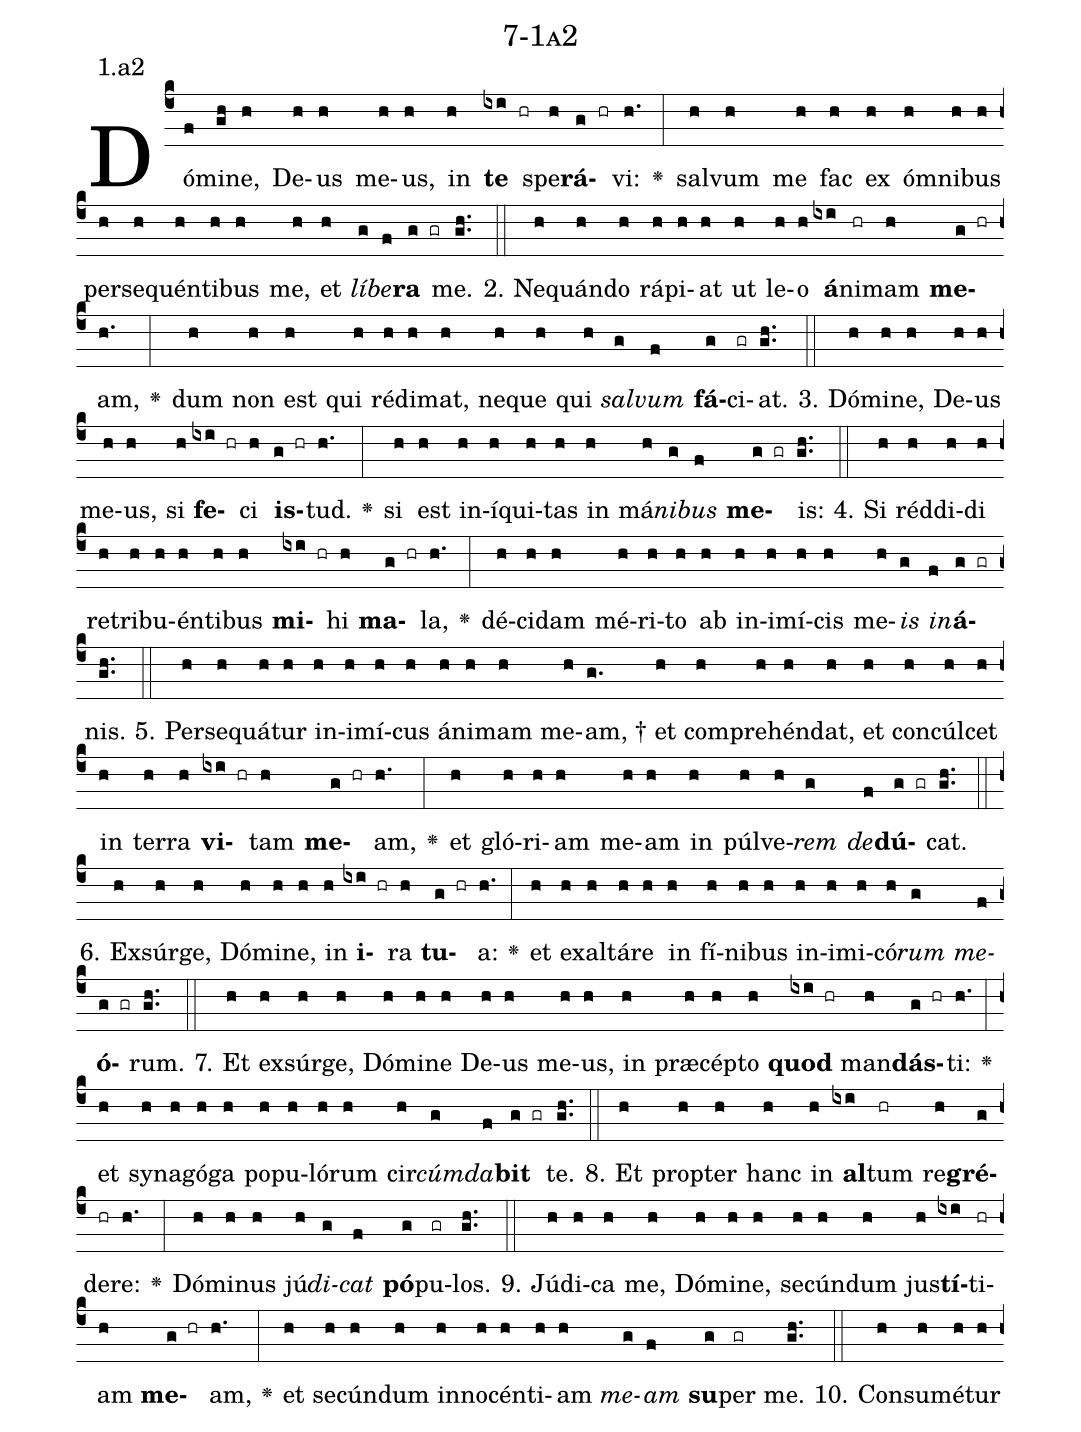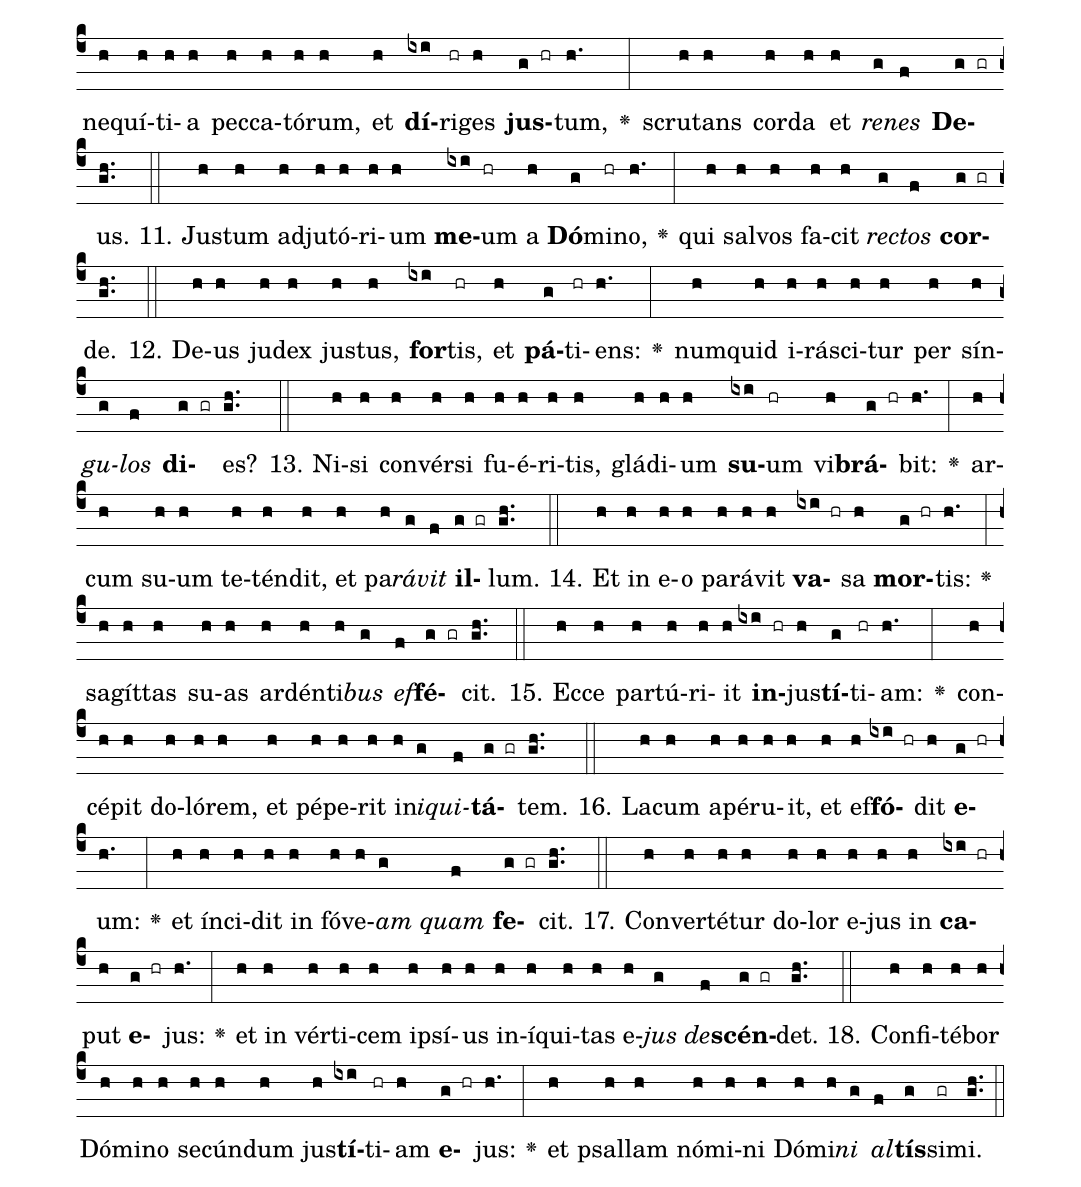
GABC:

name: 7-1a2;
annotation: 1.a2;
%%
(c4)Dó(f)mi(gh)ne,(h) De(h)us(h) me(h)us,(h) in(h) <b>te</b>(ixi hr) spe(h)<b>rá</b>(g hr)vi:(h.) <v>\greheightstar</v>(:) sal(h)vum(h) me(h) fac(h) ex(h) óm(h)ni(h)bus(h) per(h)se(h)quén(h)ti(h)bus(h) me,(h) et(h) <i>lí</i>(g)<i>be</i>(f)<b>ra</b>(g gr) me.(gh..) (::)
2. Ne(h)quán(h)do(h) rá(h)pi(h)at(h) ut(h) le(h)o(h) <b>á</b>(ixi)ni(hr)mam(h) <b>me</b>(g hr)am,(h.) <v>\greheightstar</v>(:) dum(h) non(h) est(h) qui(h) réd(h)i(h)mat,(h) ne(h)que(h) qui(h) <i>sal</i>(g)<i>vum</i>(f) <b>fá</b>(g)ci(gr)at.(gh..) (::)
3. Dó(h)mi(h)ne,(h) De(h)us(h) me(h)us,(h) si(h) <b>fe</b>(ixi hr)ci(h) <b>is</b>(g hr)tud.(h.) <v>\greheightstar</v>(:) si(h) est(h) in(h)í(h)qui(h)tas(h) in(h) má(h)<i>ni</i>(g)<i>bus</i>(f) <b>me</b>(g gr)is:(gh..) (::)
4. Si(h) réd(h)di(h)di(h) re(h)tri(h)bu(h)én(h)ti(h)bus(h) <b>mi</b>(ixi hr)hi(h) <b>ma</b>(g hr)la,(h.) <v>\greheightstar</v>(:) dé(h)ci(h)dam(h) mé(h)ri(h)to(h) ab(h) in(h)i(h)mí(h)cis(h) me(h)<i>is</i>(g) <i>in</i>(f)<b>á</b>(g gr)nis.(gh..) (::)
5. Per(h)se(h)quá(h)tur(h) in(h)i(h)mí(h)cus(h) á(h)ni(h)mam(h) me(h)am, †(g.) et(h) com(h)pre(h)hén(h)dat,(h) et(h) con(h)cúl(h)cet(h) in(h) ter(h)ra(h) <b>vi</b>(ixi hr)tam(h) <b>me</b>(g hr)am,(h.) <v>\greheightstar</v>(:) et(h) gló(h)ri(h)am(h) me(h)am(h) in(h) púl(h)ve(h)<i>rem</i>(g) <i>de</i>(f)<b>dú</b>(g gr)cat.(gh..) (::)
6. Ex(h)súr(h)ge,(h) Dó(h)mi(h)ne,(h) in(h) <b>i</b>(ixi hr)ra(h) <b>tu</b>(g hr)a:(h.) <v>\greheightstar</v>(:) et(h) ex(h)al(h)tá(h)re(h) in(h) fí(h)ni(h)bus(h) in(h)i(h)mi(h)có(h)<i>rum</i>(g) <i>me</i>(f)<b>ó</b>(g gr)rum.(gh..) (::)
7. Et(h) ex(h)súr(h)ge,(h) Dó(h)mi(h)ne(h) De(h)us(h) me(h)us,(h) in(h) præ(h)cép(h)to(h) <b>quod</b>(ixi hr) man(h)<b>dás</b>(g hr)ti:(h.) <v>\greheightstar</v>(:) et(h) sy(h)na(h)gó(h)ga(h) po(h)pu(h)ló(h)rum(h) cir(h)<i>cúm</i>(g)<i>da</i>(f)<b>bit</b>(g gr) te.(gh..) (::)
8. Et(h) prop(h)ter(h) hanc(h) in(h) <b>al</b>(ixi)tum(hr) re(h)<b>gré</b>(g)de(hr)re:(h.) <v>\greheightstar</v>(:) Dó(h)mi(h)nus(h) jú(h)<i>di</i>(g)<i>cat</i>(f) <b>pó</b>(g)pu(gr)los.(gh..) (::)
9. Jú(h)di(h)ca(h) me,(h) Dó(h)mi(h)ne,(h) se(h)cún(h)dum(h) jus(h)<b>tí</b>(ixi)ti(hr)am(h) <b>me</b>(g hr)am,(h.) <v>\greheightstar</v>(:) et(h) se(h)cún(h)dum(h) in(h)no(h)cén(h)ti(h)am(h) <i>me</i>(g)<i>am</i>(f) <b>su</b>(g)per(gr) me.(gh..) (::)
10. Con(h)su(h)mé(h)tur(h) ne(h)quí(h)ti(h)a(h) pec(h)ca(h)tó(h)rum,(h) et(h) <b>dí</b>(ixi)ri(hr)ges(h) <b>jus</b>(g hr)tum,(h.) <v>\greheightstar</v>(:) scru(h)tans(h) cor(h)da(h) et(h) <i>re</i>(g)<i>nes</i>(f) <b>De</b>(g gr)us.(gh..) (::)
11. Jus(h)tum(h) ad(h)ju(h)tó(h)ri(h)um(h) <b>me</b>(ixi)um(hr) a(h) <b>Dó</b>(g)mi(hr)no,(h.) <v>\greheightstar</v>(:) qui(h) sal(h)vos(h) fa(h)cit(h) <i>rec</i>(g)<i>tos</i>(f) <b>cor</b>(g gr)de.(gh..) (::)
12. De(h)us(h) ju(h)dex(h) jus(h)tus,(h) <b>for</b>(ixi)tis,(hr) et(h) <b>pá</b>(g)ti(hr)ens:(h.) <v>\greheightstar</v>(:) num(h)quid(h) i(h)rá(h)sci(h)tur(h) per(h) sín(h)<i>gu</i>(g)<i>los</i>(f) <b>di</b>(g gr)es?(gh..) (::)
13. Ni(h)si(h) con(h)vér(h)si(h) fu(h)é(h)ri(h)tis,(h) glá(h)di(h)um(h) <b>su</b>(ixi)um(hr) vi(h)<b>brá</b>(g hr)bit:(h.) <v>\greheightstar</v>(:) ar(h)cum(h) su(h)um(h) te(h)tén(h)dit,(h) et(h) pa(h)<i>rá</i>(g)<i>vit</i>(f) <b>il</b>(g gr)lum.(gh..) (::)
14. Et(h) in(h) e(h)o(h) pa(h)rá(h)vit(h) <b>va</b>(ixi hr)sa(h) <b>mor</b>(g hr)tis:(h.) <v>\greheightstar</v>(:) sa(h)gít(h)tas(h) su(h)as(h) ar(h)dén(h)ti(h)<i>bus</i>(g) <i>ef</i>(f)<b>fé</b>(g gr)cit.(gh..) (::)
15. Ec(h)ce(h) par(h)tú(h)ri(h)it(h) <b>in</b>(ixi hr)jus(h)<b>tí</b>(g)ti(hr)am:(h.) <v>\greheightstar</v>(:) con(h)cé(h)pit(h) do(h)ló(h)rem,(h) et(h) pé(h)pe(h)rit(h) in(h)<i>i</i>(g)<i>qui</i>(f)<b>tá</b>(g gr)tem.(gh..) (::)
16. La(h)cum(h) a(h)pé(h)ru(h)it,(h) et(h) ef(h)<b>fó</b>(ixi hr)dit(h) <b>e</b>(g hr)um:(h.) <v>\greheightstar</v>(:) et(h) ín(h)ci(h)dit(h) in(h) fó(h)ve(h)<i>am</i>(g) <i>quam</i>(f) <b>fe</b>(g gr)cit.(gh..) (::)
17. Con(h)ver(h)té(h)tur(h) do(h)lor(h) e(h)jus(h) in(h) <b>ca</b>(ixi hr)put(h) <b>e</b>(g hr)jus:(h.) <v>\greheightstar</v>(:) et(h) in(h) vér(h)ti(h)cem(h) ip(h)sí(h)us(h) in(h)í(h)qui(h)tas(h) e(h)<i>jus</i>(g) <i>de</i>(f)<b>scén</b>(g gr)det.(gh..) (::)
18. Con(h)fi(h)té(h)bor(h) Dó(h)mi(h)no(h) se(h)cún(h)dum(h) jus(h)<b>tí</b>(ixi)ti(hr)am(h) <b>e</b>(g hr)jus:(h.) <v>\greheightstar</v>(:) et(h) psal(h)lam(h) nó(h)mi(h)ni(h) Dó(h)mi(h)<i>ni</i>(g) <i>al</i>(f)<b>tís</b>(g)si(gr)mi.(gh..) (::)
